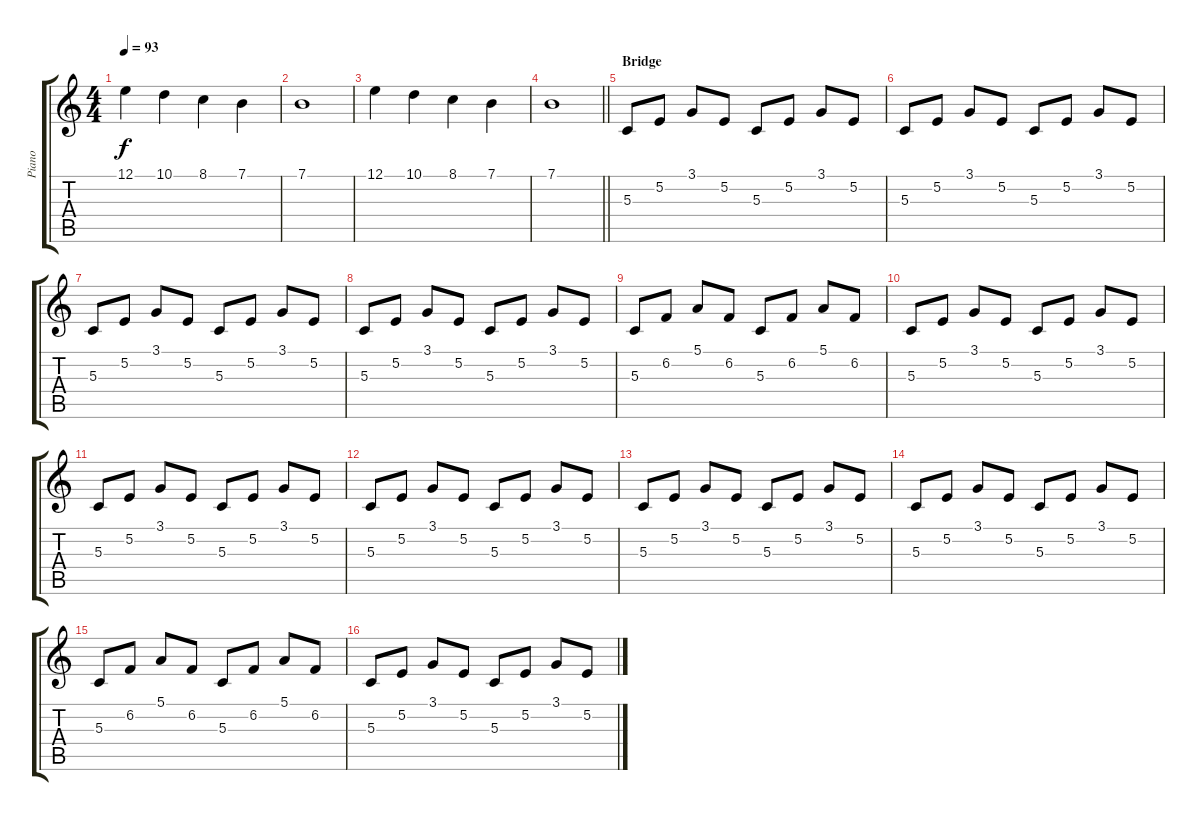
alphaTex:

\track ("Piano" "Piano") {instrument acousticgrandpiano}
\staff {score tabs}
\tuning (E4 B3 G3 D3 A2 E2) {hide}
\ts (4 4)
\tempo 93
\clef g2
\ks c
12.1.4{dy f} 10.1.4 8.1.4 7.1.4 |
7.1.1 |
12.1.4 10.1.4 8.1.4 7.1.4 |
\barLineRight lightlight
7.1.1 |
\section ("" "Bridge")
5.3.8 5.2.8 3.1.8 5.2.8 5.3.8 5.2.8 3.1.8 5.2.8 |
5.3.8 5.2.8 3.1.8 5.2.8 5.3.8 5.2.8 3.1.8 5.2.8 |
5.3.8 5.2.8 3.1.8 5.2.8 5.3.8 5.2.8 3.1.8 5.2.8 |
5.3.8 5.2.8 3.1.8 5.2.8 5.3.8 5.2.8 3.1.8 5.2.8 |
5.3.8 6.2.8 5.1.8 6.2.8 5.3.8 6.2.8 5.1.8 6.2.8 |
5.3.8 5.2.8 3.1.8 5.2.8 5.3.8 5.2.8 3.1.8 5.2.8 |
5.3.8{volume 9} 5.2.8 3.1.8 5.2.8 5.3.8 5.2.8 3.1.8 5.2.8 |
5.3.8 5.2.8 3.1.8 5.2.8 5.3.8 5.2.8 3.1.8 5.2.8 |
5.3.8 5.2.8 3.1.8 5.2.8 5.3.8 5.2.8 3.1.8 5.2.8 |
5.3.8 5.2.8 3.1.8 5.2.8 5.3.8 5.2.8 3.1.8 5.2.8 |
5.3.8 6.2.8 5.1.8 6.2.8 5.3.8 6.2.8 5.1.8 6.2.8 |
5.3.8 5.2.8 3.1.8 5.2.8 5.3.8 5.2.8 3.1.8 5.2.8
